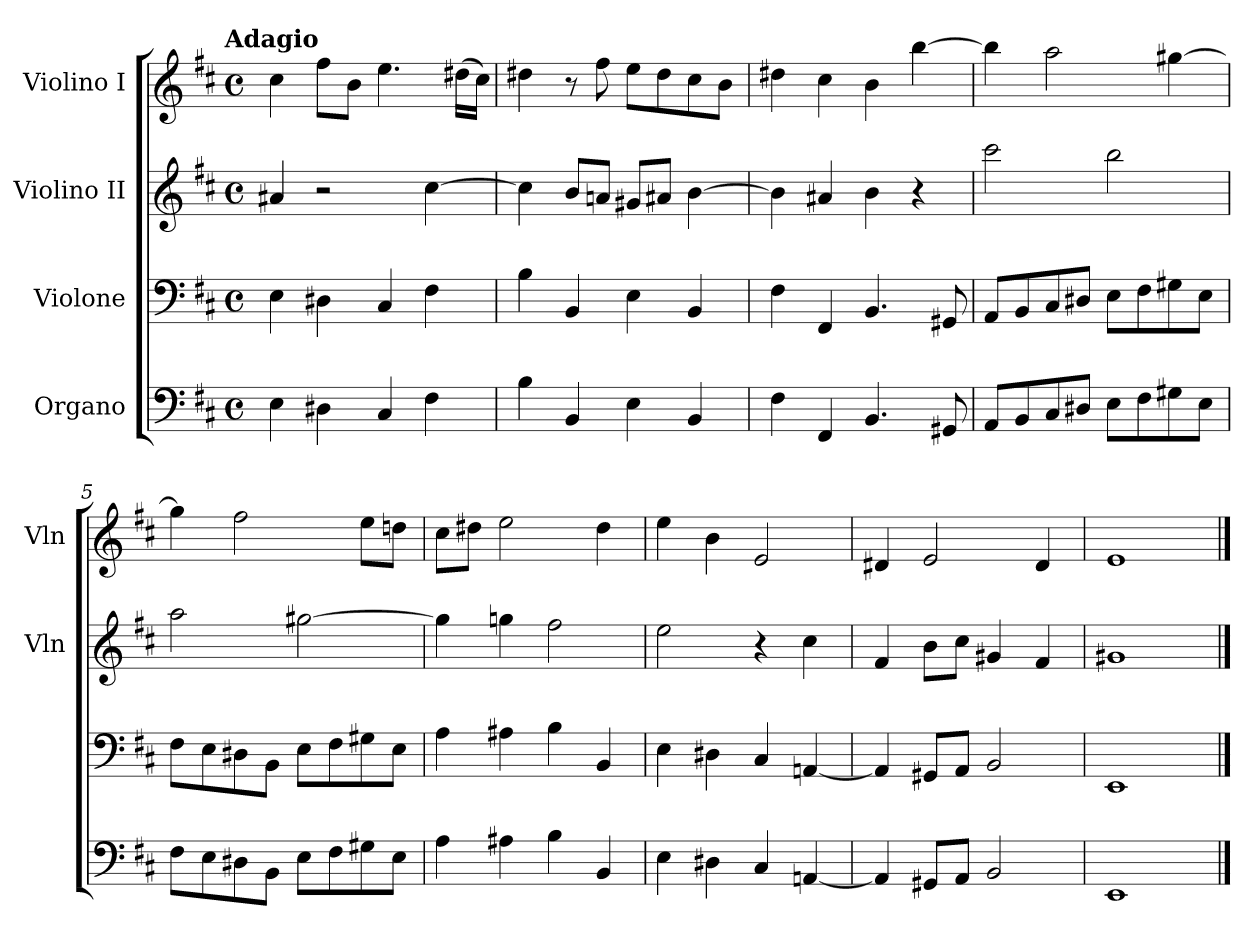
**kern	**kern	**kern	**kern
*part4	*part3	*part2	*part1
*staff4	*staff3	*staff2	*staff1
*I"Organo	*I"Violone	*I"Violino II	*I"Violino I
*	*	*I'Vln	*I'Vln
*clefF4	*clefF4	*clefG2	*clefG2
*k[f#c#]	*k[f#c#]	*k[f#c#]	*k[f#c#]
*b:	*b:	*b:	*b:
!!LO:TX:omd:t=Adagio
*M4/4	*M4/4	*M4/4	*M4/4
*met(c)	*met(c)	*met(c)	*met(c)
*MM56	*MM56	*MM56	*MM56
=1	=1	=1	=1
4E	4E	4a#X	4cc#
4D#X	4D#X	2r	8ff#L
.	.	.	8bJ
4C#	4C#	.	4.ee
4F#	4F#	[4cc#	.
.	.	.	(16dd#XLL
.	.	.	16cc#JJ)
=2	=2	=2	=2
4B	4B	4cc#]	4dd#X
4BB	4BB	8bL	8r
.	.	8anJ	8ff#
4E	4E	8g#XL	8eeL
.	.	8a#XJ	8dd#
4BB	4BB	[4b	8cc#
.	.	.	8bJ
=3	=3	=3	=3
4F#	4F#	4b]	4dd#X
4FF#	4FF#	4a#X	4cc#
4.BB	4.BB	4b	4b
.	.	4r	[4bb
8GG#X	8GG#X	.	.
=4	=4	=4	=4
8AAL	8AAL	2ccc#	4bb]
8BB	8BB	.	.
8C#	8C#	.	2aa
8D#XJ	8D#XJ	.	.
8EL	8EL	2bb	.
8F#	8F#	.	.
8G#X	8G#X	.	[4gg#X
8EJ	8EJ	.	.
=5	=5	=5	=5
8F#L	8F#L	2aa	4gg#]
8E	8E	.	.
8D#X	8D#X	.	2ff#
8BBJ	8BBJ	.	.
8EL	8EL	[2gg#X	.
8F#	8F#	.	.
8G#X	8G#X	.	8eeL
8EJ	8EJ	.	8ddnJ
=6	=6	=6	=6
4A	4A	4gg#]	8cc#L
.	.	.	8dd#XJ
4A#X	4A#X	4ggn	2ee
4B	4B	2ff#	.
4BB	4BB	.	4dd#
=7	=7	=7	=7
4E	4E	2ee	4ee
4D#X	4D#X	.	4b
4C#	4C#	4r	2e
[4AAn	[4AAn	4cc#	.
=8	=8	=8	=8
4AA]	4AA]	4f#	4d#X
8GG#XL	8GG#XL	8bL	2e
8AAJ	8AAJ	8cc#J	.
2BB	2BB	4g#X	.
.	.	4f#	4d#
=9	=9	=9	=9
1EE	1EE	1g#X	1e
==	==	==	==
*-	*-	*-	*-
